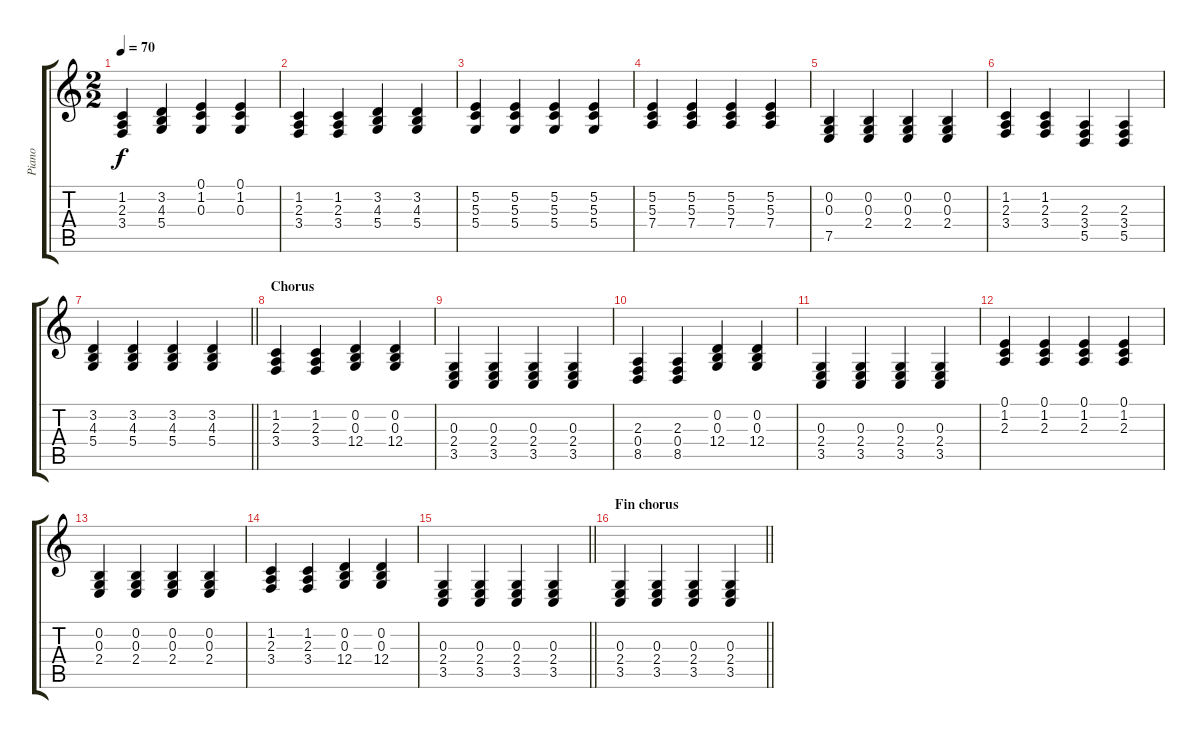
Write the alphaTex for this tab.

\track ("Piano" "Piano") {instrument acousticgrandpiano}
\staff {score tabs}
\tuning (E4 B3 G3 D3 A2 E2) {hide}
\ts (2 2)
\tempo 70
\clef g2
\ks c
(1.2 2.3 3.4).4{dy f} (3.2 4.3 5.4).4 (0.1 1.2 0.3).4 (0.1 1.2 0.3).4 |
(1.2 2.3 3.4).4 (1.2 2.3 3.4).4 (3.2 4.3 5.4).4 (3.2 4.3 5.4).4 |
(5.2 5.3 5.4).4 (5.2 5.3 5.4).4 (5.2 5.3 5.4).4 (5.2 5.3 5.4).4 |
(5.2 5.3 7.4).4 (5.2 5.3 7.4).4 (5.2 5.3 7.4).4 (5.2 5.3 7.4).4 |
(0.2 0.3 7.5).4 (0.2 0.3 2.4).4 (0.2 0.3 2.4).4 (0.2 0.3 2.4).4 |
(1.2 2.3 3.4).4 (1.2 2.3 3.4).4 (2.3 3.4 5.5).4 (2.3 3.4 5.5).4 |
\barLineRight lightlight
(3.2 4.3 5.4).4 (3.2 4.3 5.4).4 (3.2 4.3 5.4).4 (3.2 4.3 5.4).4 |
\section ("" "Chorus")
(1.2 2.3 3.4).4 (1.2 2.3 3.4).4 (0.2 0.3 12.4).4 (0.2 0.3 12.4).4 |
(0.3 2.4 3.5).4 (0.3 2.4 3.5).4 (0.3 2.4 3.5).4 (0.3 2.4 3.5).4 |
(2.3 0.4 8.5).4 (2.3 0.4 8.5).4 (0.2 0.3 12.4).4 (0.2 0.3 12.4).4 |
(0.3 2.4 3.5).4 (0.3 2.4 3.5).4 (0.3 2.4 3.5).4 (0.3 2.4 3.5).4 |
(0.1 1.2 2.3).4 (0.1 1.2 2.3).4 (0.1 1.2 2.3).4 (0.1 1.2 2.3).4 |
(0.2 0.3 2.4).4 (0.2 0.3 2.4).4 (0.2 0.3 2.4).4 (0.2 0.3 2.4).4 |
(1.2 2.3 3.4).4 (1.2 2.3 3.4).4 (0.2 0.3 12.4).4 (0.2 0.3 12.4).4 |
\barLineRight lightlight
(0.3 2.4 3.5).4 (0.3 2.4 3.5).4 (0.3 2.4 3.5).4 (0.3 2.4 3.5).4 |
\section ("" "Fin chorus")
\barLineRight lightlight
(0.3 2.4 3.5).4 (0.3 2.4 3.5).4 (0.3 2.4 3.5).4 (0.3 2.4 3.5).4
